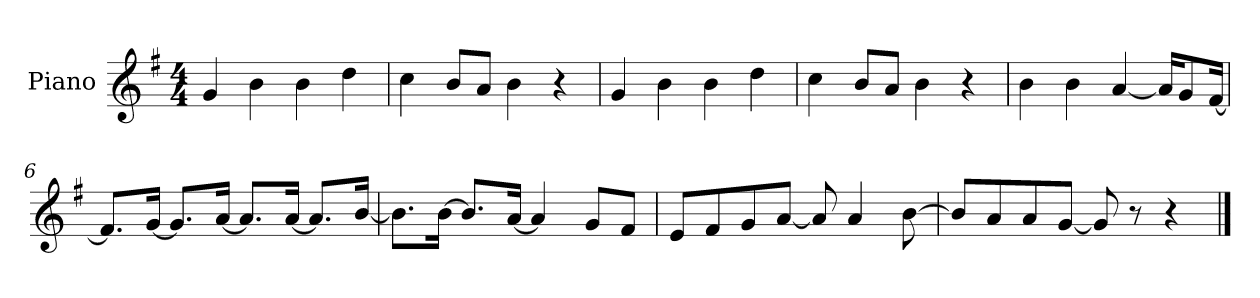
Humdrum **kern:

**kern
*part1
*staff1
*I"Piano
*I'P-no
*clefG2
*k[f#]
*M4/4
*MM90
=1
4g/
4b\
4b\
4dd\
=2
4cc\
8b/L
8a/J
4b\
4r
=3
4g/
4b\
4b\
4dd\
=4
4cc\
8b/L
8a/J
4b\
4r
=5
4b\
4b\
[4a/
16a/KL]
8g/
[16f#/Jk
=6
8.f#/L]
[16g/Jk
8.g/L]
[16a/Jk
8.a/L]
[16a/Jk
8.a/L]
[16b/Jk
!!LO:LB:g=z
=7
8.b\L]
[16b\Jk
8.b/L]
[16a/Jk
4a/]
8g/L
8f#/J
=8
8e/L
8f#/
8g/
[8a/J
8a/]
4a/
[8b\
=9
8b/L]
8a/
8a/
[8g/J
8g/]
8r
4r
==
*-
